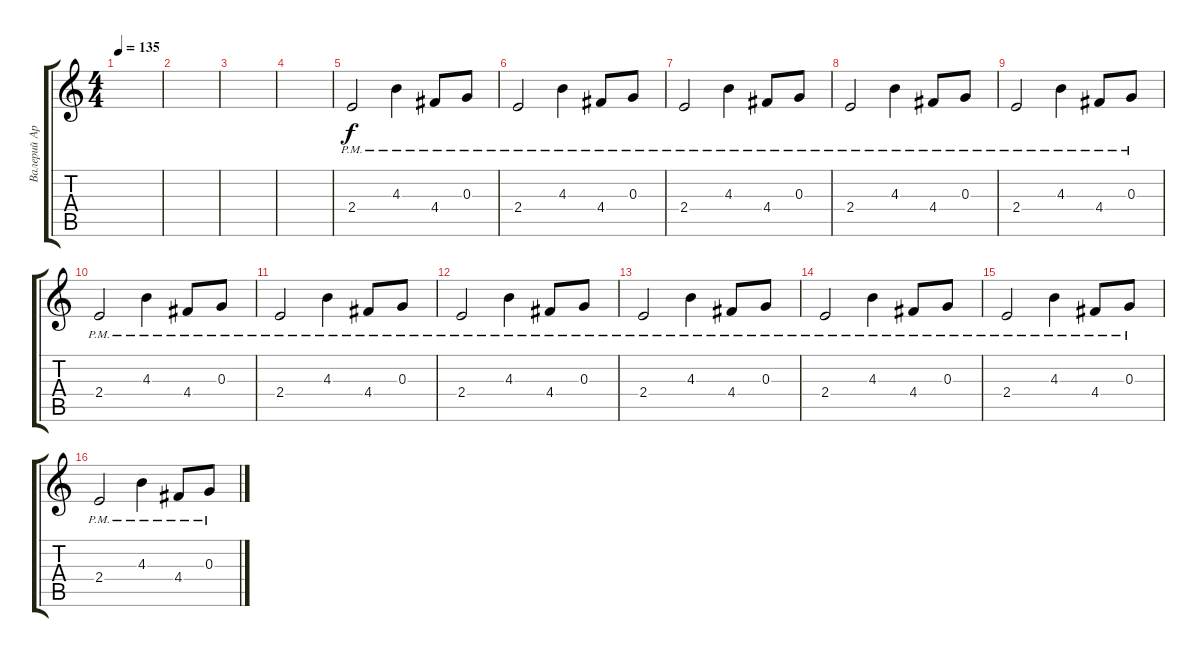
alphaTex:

\track ("Валерий Аркадин (гитара запись)" "Валерий Ар") {instrument distortionguitar}
\staff {score tabs}
\tuning (E4 B3 G3 D3 A2 E2) {hide}
\ts (4 4)
\tempo 135
\clef g2
\ks c
|
|
|
|
2.4{pm}.2 4.3{pm}.4 4.4{pm}.8 0.3{pm}.8 |
2.4{pm}.2 4.3{pm}.4 4.4{pm}.8 0.3{pm}.8 |
2.4{pm}.2 4.3{pm}.4 4.4{pm}.8 0.3{pm}.8 |
2.4{pm}.2 4.3{pm}.4 4.4{pm}.8 0.3{pm}.8 |
2.4{pm}.2 4.3{pm}.4 4.4{pm}.8 0.3{pm}.8 |
2.4{pm}.2 4.3{pm}.4 4.4{pm}.8 0.3{pm}.8 |
2.4{pm}.2 4.3{pm}.4 4.4{pm}.8 0.3{pm}.8 |
2.4{pm}.2 4.3{pm}.4 4.4{pm}.8 0.3{pm}.8 |
2.4{pm}.2 4.3{pm}.4 4.4{pm}.8 0.3{pm}.8 |
2.4{pm}.2 4.3{pm}.4 4.4{pm}.8 0.3{pm}.8 |
2.4{pm}.2 4.3{pm}.4 4.4{pm}.8 0.3{pm}.8 |
2.4{pm}.2 4.3{pm}.4 4.4{pm}.8 0.3{pm}.8
